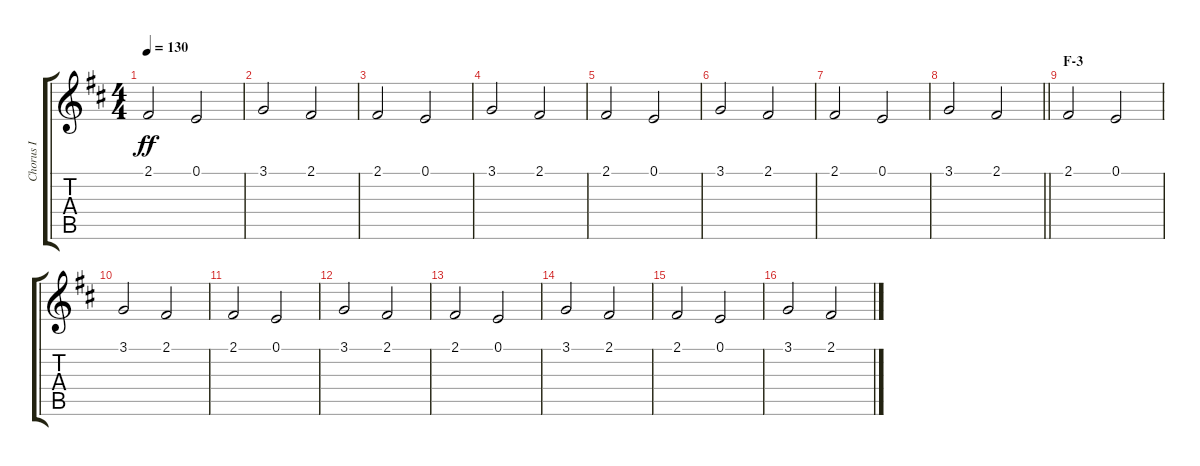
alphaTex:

\track ("Chorus I" "Chorus I") {instrument voiceoohs}
\staff {score tabs}
\tuning (E4 B3 G3 D3 A2 E2) {hide}
\ts (4 4)
\tempo 130
\clef g2
\ks d
2.1.2{dy ff} 0.1.2 |
3.1.2 2.1.2 |
2.1.2 0.1.2 |
3.1.2 2.1.2 |
2.1.2 0.1.2 |
3.1.2 2.1.2 |
2.1.2 0.1.2 |
\barLineRight lightlight
3.1.2 2.1.2 |
\section ("" "F-3")
2.1.2 0.1.2 |
3.1.2 2.1.2 |
2.1.2 0.1.2 |
3.1.2 2.1.2 |
2.1.2 0.1.2 |
3.1.2 2.1.2 |
2.1.2 0.1.2 |
3.1.2 2.1.2
